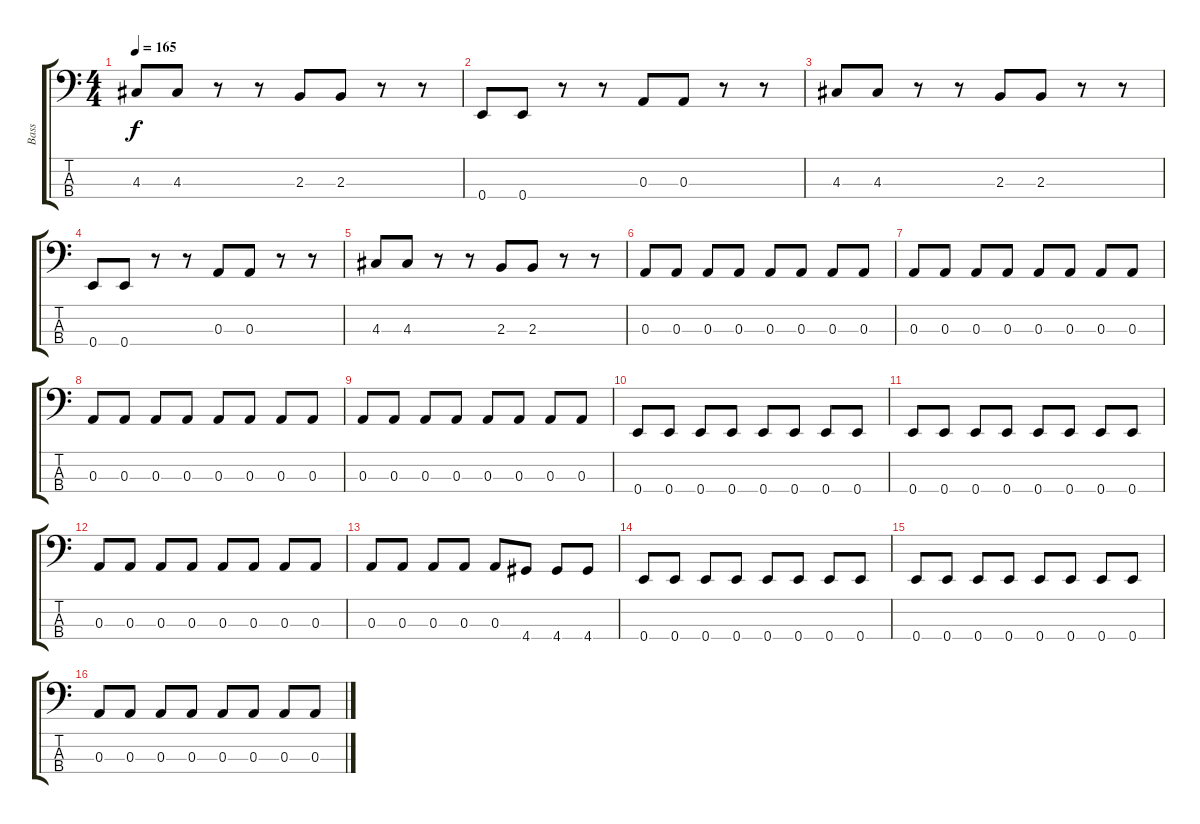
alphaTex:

\track ("Bass" "Bass") {instrument electricbassfinger}
\staff {score tabs}
\tuning (G2 D2 A1 E1) {hide}
\ts (4 4)
\tempo 165
\clef f4
\ks c
4.3.8{dy f} 4.3.8 r.8 r.8 2.3.8 2.3.8 r.8 r.8 |
0.4.8 0.4.8 r.8 r.8 0.3.8 0.3.8 r.8 r.8 |
4.3.8 4.3.8 r.8 r.8 2.3.8 2.3.8 r.8 r.8 |
0.4.8 0.4.8 r.8 r.8 0.3.8 0.3.8 r.8 r.8 |
4.3.8 4.3.8 r.8 r.8 2.3.8 2.3.8 r.8 r.8 |
0.3.8 0.3.8 0.3.8 0.3.8 0.3.8 0.3.8 0.3.8 0.3.8 |
0.3.8 0.3.8 0.3.8 0.3.8 0.3.8 0.3.8 0.3.8 0.3.8 |
0.3.8 0.3.8 0.3.8 0.3.8 0.3.8 0.3.8 0.3.8 0.3.8 |
0.3.8 0.3.8 0.3.8 0.3.8 0.3.8 0.3.8 0.3.8 0.3.8 |
0.4.8 0.4.8 0.4.8 0.4.8 0.4.8 0.4.8 0.4.8 0.4.8 |
0.4.8 0.4.8 0.4.8 0.4.8 0.4.8 0.4.8 0.4.8 0.4.8 |
0.3.8 0.3.8 0.3.8 0.3.8 0.3.8 0.3.8 0.3.8 0.3.8 |
0.3.8 0.3.8 0.3.8 0.3.8 0.3.8 4.4.8 4.4.8 4.4.8 |
0.4.8 0.4.8 0.4.8 0.4.8 0.4.8 0.4.8 0.4.8 0.4.8 |
0.4.8 0.4.8 0.4.8 0.4.8 0.4.8 0.4.8 0.4.8 0.4.8 |
0.3.8 0.3.8 0.3.8 0.3.8 0.3.8 0.3.8 0.3.8 0.3.8
